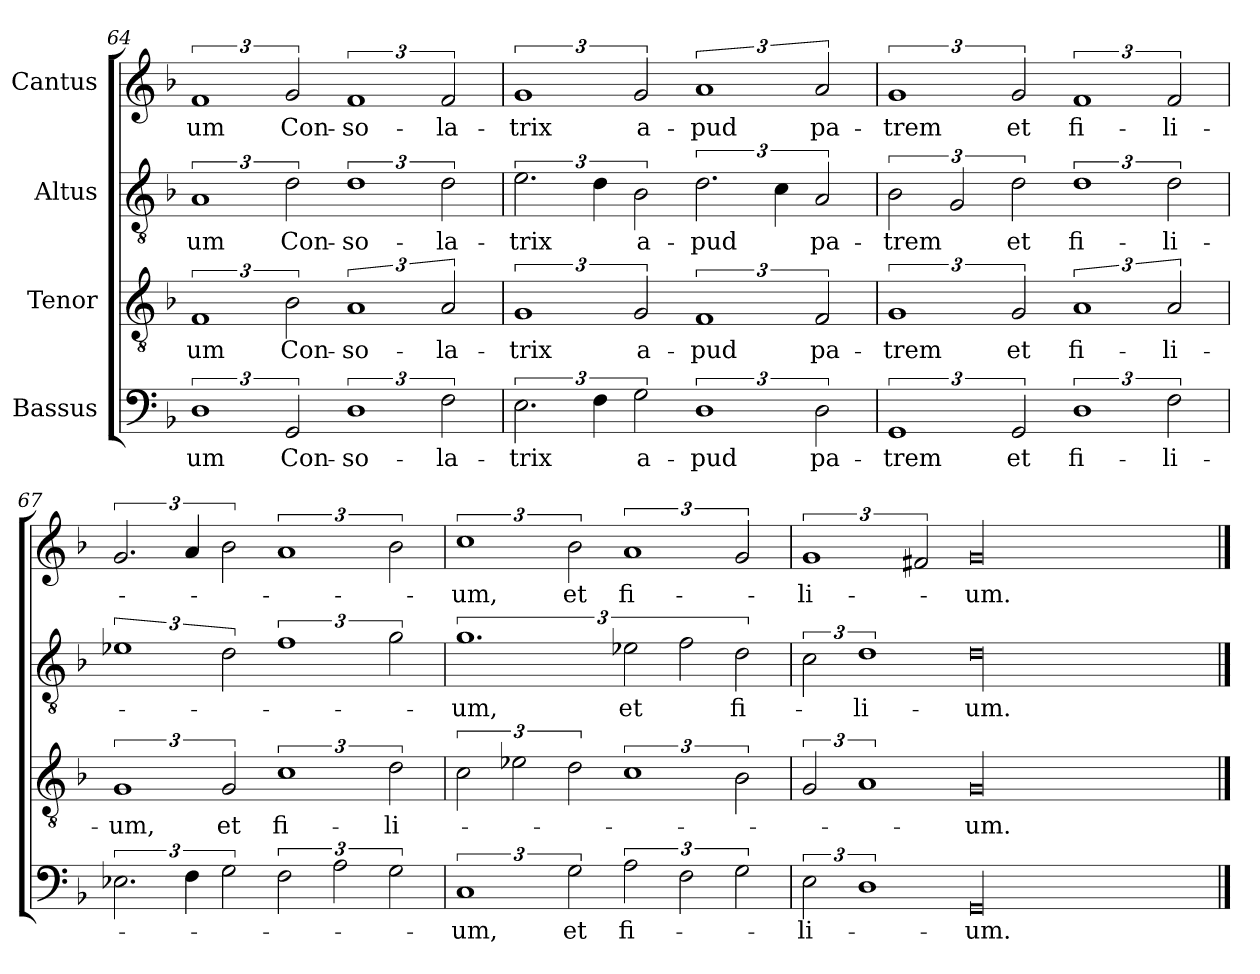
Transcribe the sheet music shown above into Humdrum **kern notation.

**kern	**text	**kern	**text	**kern	**text	**kern	**text
*part4	*part4	*part3	*part3	*part2	*part2	*part1	*part1
*staff4	*staff4	*staff3	*staff3	*staff2	*staff2	*staff1	*staff1
*I"Bassus	*	*I"Tenor	*	*I"Altus	*	*I"Cantus	*
*clefF4	*	*clefGv2	*	*clefGv2	*	*clefG2	*
*k[b-]	*	*k[b-]	*	*k[b-]	*	*k[b-]	*
*F:	*	*F:	*	*F:	*	*F:	*
=64	=64	=64	=64	=64	=64	=64	=64
3%2D\	-um	3%2F/	-um	3%2A/	-um	3%2f/	-um
3GG/	Con-	3B-\	Con-	3d\	Con-	3g/	Con-
3%2D\	-so-	3%2A/	-so-	3%2d\	-so-	3%2f/	-so-
3F\	-la-	3A/	-la-	3d\	-la-	3f/	-la-
=65	=65	=65	=65	=65	=65	=65	=65
3.E\	-trix	3%2G/	-trix	3.e\	-trix	3%2g/	-trix
6F\	.	.	.	6d\	.	.	.
3G\	a-	3G/	a-	3B-\	a-	3g/	a-
3%2D\	-pud	3%2F/	-pud	3.d\	-pud	3%2a/	-pud
.	.	.	.	6c\	.	.	.
3D\	pa-	3F/	pa-	3A/	pa-	3a/	pa-
!!LO:PB:g=z
=66	=66	=66	=66	=66	=66	=66	=66
3%2GG/	-trem	3%2G/	-trem	3B-\	-trem	3%2g/	-trem
.	.	.	.	3G/	.	.	.
3GG/	et	3G/	et	3d\	et	3g/	et
3%2D\	fi-	3%2A/	fi-	3%2d\	fi-	3%2f/	fi-
3F\	-li-	3A/	-li-	3d\	-li-	3f/	-li-
=67	=67	=67	=67	=67	=67	=67	=67
3.E-X\	.	3%2G/	-um,	3%2e-X\	.	3.g/	.
6F\	.	.	.	.	.	6a/	.
!	!	!	!LO:LY:i	!	!	!	!
3G\	.	3G/	et	3d\	.	3b-\	.
!	!	!	!LO:LY:i	!	!	!	!
3F\	.	3%2c\	fi-	3%2f\	.	3%2a/	.
3A\	.	.	.	.	.	.	.
!	!	!	!LO:LY:i	!	!	!	!
3G\	.	3d\	-li-	3g\	.	3b-\	.
=68	=68	=68	=68	=68	=68	=68	=68
3%2C/	-um,	3c\	.	3%2.g\	-um,	3%2cc\	-um,
.	.	3e-X\	.	.	.	.	.
!	!LO:LY:i	!	!	!	!	!	!LO:LY:i
3G\	et	3d\	.	.	.	3b-\	et
!	!LO:LY:i	!	!	!	!LO:LY:i	!	!LO:LY:i
3A\	fi-	3%2c\	.	3e-X\	et	3%2a/	fi-
3F\	.	.	.	3f\	.	.	.
!	!	!	!	!	!LO:LY:i	!	!
3G\	.	3B-\	.	3d\	fi-	3g/	.
=69	=69	=69	=69	=69	=69	=69	=69
!	!LO:LY:i	!	!	!	!	!	!
3E\	-li-	3G/	.	3c\	.	3%2g/	-li-
!	!	!	!	!	!LO:LY:i	!	!
3%2D\	.	3%2A/	.	3%2d\	-li-	.	.
.	.	.	.	.	.	3f#X/	.
!	!LO:LY:i	!	!LO:LY:i	!	!LO:LY:i	!	!LO:LY:i
00GG/	-um.	00G/	-um.	00d\	-um.	00g/	-um.
==	==	==	==	==	==	==	==
*-	*-	*-	*-	*-	*-	*-	*-
